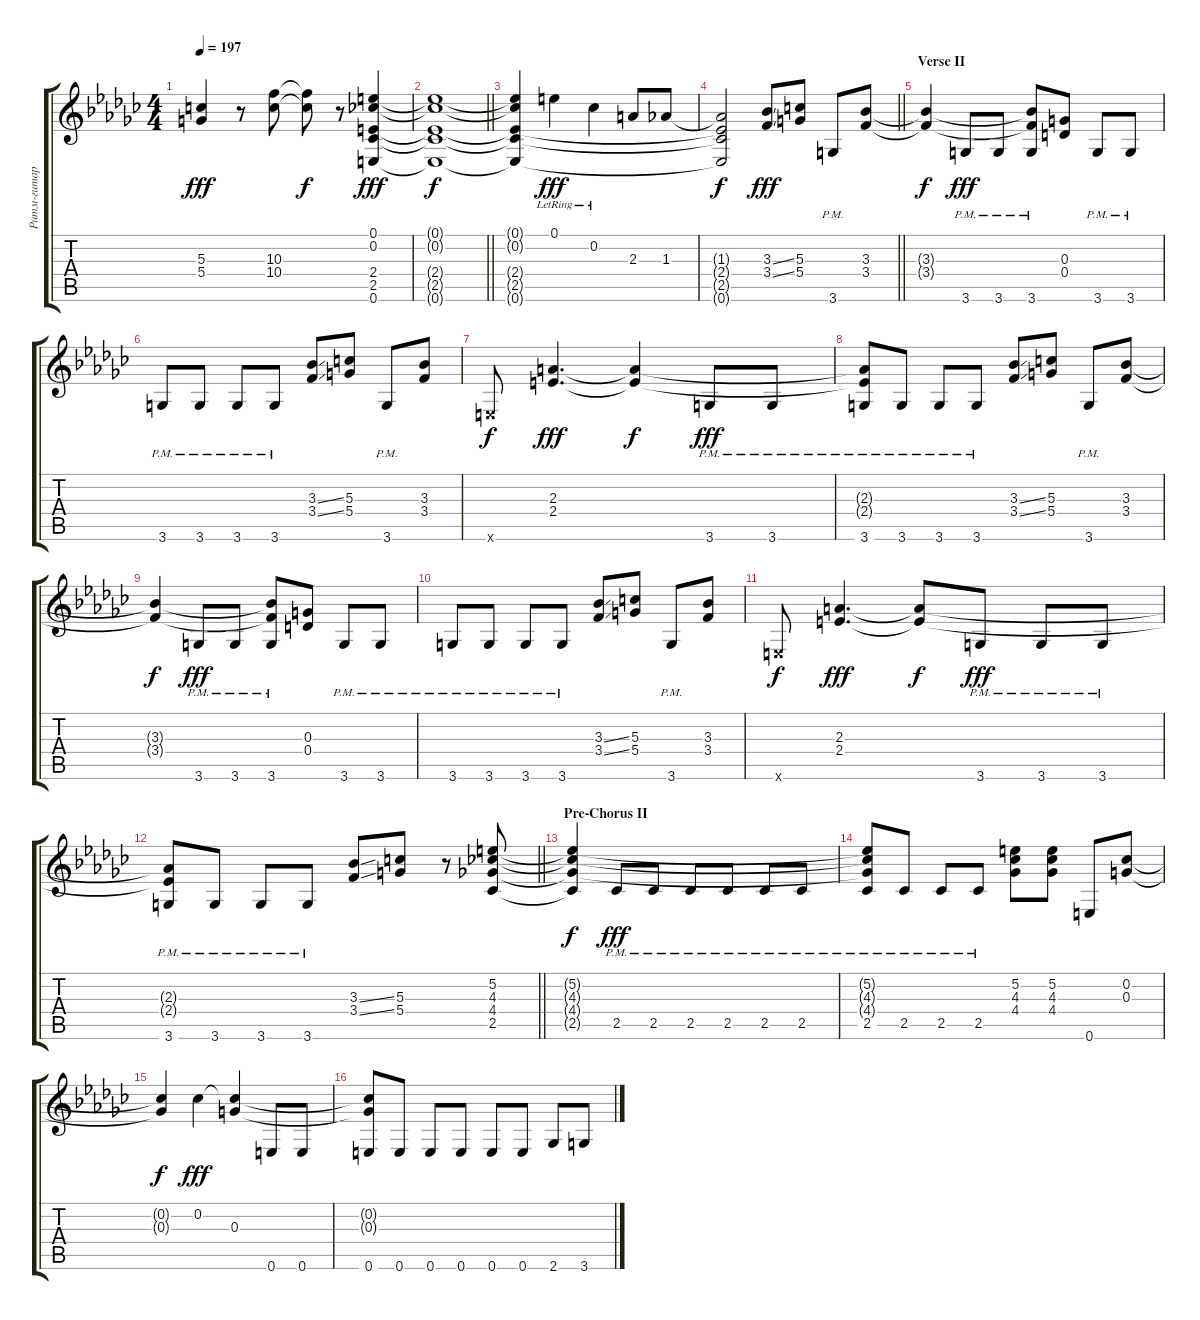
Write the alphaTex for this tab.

\track ("Ритм-гитара" "Ритм-гитар") {instrument distortionguitar}
\staff {score tabs}
\tuning (E4 B3 G3 D3 A2 E2) {hide}
\ts (4 4)
\tempo 197
\clef g2
\ks gb
(5.3 5.4).4{dy fff} r.8 (10.3 10.4).8 (10.3{t} 10.4{t}).8{dy f} r.8 (0.1 0.2 2.4 2.5 0.6).4{dy fff} |
\barLineRight lightlight
(0.1{t} 0.2{t} 2.4{t} 2.5{t} 0.6{t}).1{dy f} |
(0.1{t} 0.2{t} 2.4{t} 2.5{t} 0.6{t}).4 0.1{lr}.4{dy fff} 0.2{lr}.4 2.3.8 1.3.8 |
\barLineRight lightlight
(1.3{t} 2.4{t} 2.5{t} 0.6{t}).2{dy f} (3.3{ss} 3.4{ss}).8{dy fff} (5.3 5.4).8 3.6{pm}.8 (3.3 3.4).8 |
\section ("" "Verse II")
(3.3{t} 3.4{t}).4{dy f} 3.6{pm}.8{dy fff} 3.6{pm}.8 (3.3{t} 3.4{t} 3.6{pm}).8 (0.3 0.4).8 3.6{pm}.8 3.6{pm}.8 |
3.6{pm}.8 3.6{pm}.8 3.6{pm}.8 3.6{pm}.8 (3.3{ss} 3.4{ss}).8 (5.3 5.4).8 3.6{pm}.8 (3.3 3.4).8 |
0.6{x}.8{dy f} (2.3 2.4).4{d dy fff} (2.3{t} 2.4{t}).4{dy f} 3.6{pm}.8{dy fff} 3.6{pm}.8 |
(2.3{t} 2.4{t} 3.6{pm}).8 3.6{pm}.8 3.6{pm}.8 3.6{pm}.8 (3.3{ss} 3.4{ss}).8 (5.3 5.4).8 3.6{pm}.8 (3.3 3.4).8 |
(3.3{t} 3.4{t}).4{dy f} 3.6{pm}.8{dy fff} 3.6{pm}.8 (3.3{t} 3.4{t} 3.6{pm}).8 (0.3 0.4).8 3.6{pm}.8 3.6{pm}.8 |
3.6{pm}.8 3.6{pm}.8 3.6{pm}.8 3.6{pm}.8 (3.3{ss} 3.4{ss}).8 (5.3 5.4).8 3.6{pm}.8 (3.3 3.4).8 |
0.6{x}.8{dy f} (2.3 2.4).4{d dy fff} (2.3{t} 2.4{t}).8{dy f} 3.6{pm}.8{dy fff} 3.6{pm}.8 3.6{pm}.8 |
\barLineRight lightlight
(2.3{t} 2.4{t} 3.6{pm}).8 3.6{pm}.8 3.6{pm}.8 3.6{pm}.8 (3.3{ss} 3.4{ss}).8 (5.3 5.4).8 r.8 (5.2 4.3 4.4 2.5).8 |
\section ("" "Pre-Chorus II")
(5.2{t} 4.3{t} 4.4{t} 2.5{t}).4{dy f} 2.5{pm}.8{dy fff} 2.5{pm}.8 2.5{pm}.8 2.5{pm}.8 2.5{pm}.8 2.5{pm}.8 |
(5.2{t} 4.3{t} 4.4{t} 2.5{pm}).8 2.5{pm}.8 2.5{pm}.8 2.5{pm}.8 (5.2 4.3 4.4).8 (5.2 4.3 4.4).8 0.6.8 (0.2 0.3).8 |
(0.2{t} 0.3{t}).4{dy f} 0.2.4{dy fff} (0.2{t} 0.3).4 0.6.8 0.6.8 |
(0.2{t} 0.3{t} 0.6).8 0.6.8 0.6.8 0.6.8 0.6.8 0.6.8 2.6.8 3.6.8
